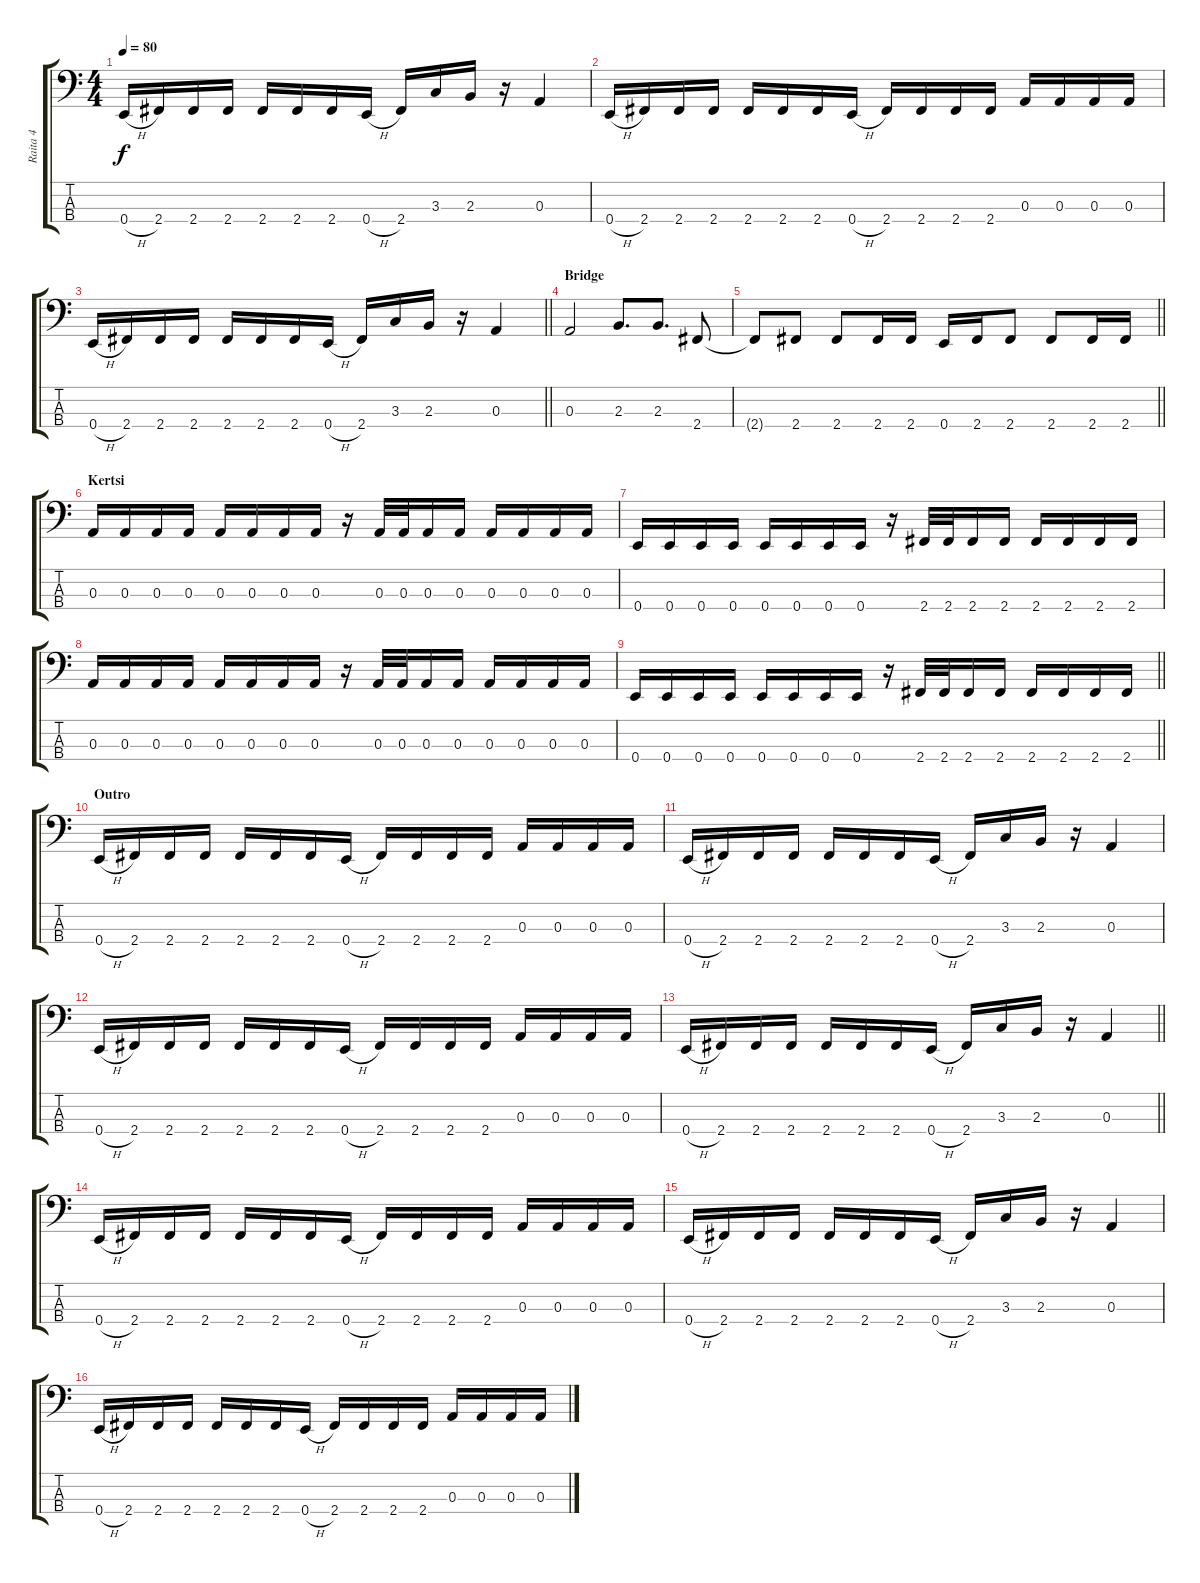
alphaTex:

\track ("Raita 4" "Raita 4") {instrument electricbasspick}
\staff {score tabs}
\tuning (G2 D2 A1 E1) {hide}
\ts (4 4)
\tempo 80
\clef f4
\ks c
0.4{h}.16{dy f} 2.4.16 2.4.16 2.4.16 2.4.16 2.4.16 2.4.16 0.4{h}.16 2.4.16 3.3.16 2.3.16 r.16 0.3.4 |
0.4{h}.16 2.4.16 2.4.16 2.4.16 2.4.16 2.4.16 2.4.16 0.4{h}.16 2.4.16 2.4.16 2.4.16 2.4.16 0.3.16 0.3.16 0.3.16 0.3.16 |
\barLineRight lightlight
0.4{h}.16 2.4.16 2.4.16 2.4.16 2.4.16 2.4.16 2.4.16 0.4{h}.16 2.4.16 3.3.16 2.3.16 r.16 0.3.4 |
\section ("" "Bridge")
0.3.2 2.3.8{d} 2.3.8{d} 2.4.8 |
\barLineRight lightlight
2.4{t}.8 2.4.8 2.4.8 2.4.16 2.4.16 0.4.16 2.4.16 2.4.8 2.4.8 2.4.16 2.4.16 |
\section ("" "Kertsi")
0.3.16 0.3.16 0.3.16 0.3.16 0.3.16 0.3.16 0.3.16 0.3.16 r.16 0.3.32 0.3.32 0.3.16 0.3.16 0.3.16 0.3.16 0.3.16 0.3.16 |
0.4.16 0.4.16 0.4.16 0.4.16 0.4.16 0.4.16 0.4.16 0.4.16 r.16 2.4.32 2.4.32 2.4.16 2.4.16 2.4.16 2.4.16 2.4.16 2.4.16 |
0.3.16 0.3.16 0.3.16 0.3.16 0.3.16 0.3.16 0.3.16 0.3.16 r.16 0.3.32 0.3.32 0.3.16 0.3.16 0.3.16 0.3.16 0.3.16 0.3.16 |
\barLineRight lightlight
0.4.16 0.4.16 0.4.16 0.4.16 0.4.16 0.4.16 0.4.16 0.4.16 r.16 2.4.32 2.4.32 2.4.16 2.4.16 2.4.16 2.4.16 2.4.16 2.4.16 |
\section ("" "Outro")
0.4{h}.16 2.4.16 2.4.16 2.4.16 2.4.16 2.4.16 2.4.16 0.4{h}.16 2.4.16 2.4.16 2.4.16 2.4.16 0.3.16 0.3.16 0.3.16 0.3.16 |
0.4{h}.16 2.4.16 2.4.16 2.4.16 2.4.16 2.4.16 2.4.16 0.4{h}.16 2.4.16 3.3.16 2.3.16 r.16 0.3.4 |
0.4{h}.16 2.4.16 2.4.16 2.4.16 2.4.16 2.4.16 2.4.16 0.4{h}.16 2.4.16 2.4.16 2.4.16 2.4.16 0.3.16 0.3.16 0.3.16 0.3.16 |
\barLineRight lightlight
0.4{h}.16 2.4.16 2.4.16 2.4.16 2.4.16 2.4.16 2.4.16 0.4{h}.16 2.4.16 3.3.16 2.3.16 r.16 0.3.4 |
0.4{h}.16 2.4.16 2.4.16 2.4.16 2.4.16 2.4.16 2.4.16 0.4{h}.16 2.4.16 2.4.16 2.4.16 2.4.16 0.3.16 0.3.16 0.3.16 0.3.16 |
0.4{h}.16 2.4.16 2.4.16 2.4.16 2.4.16 2.4.16 2.4.16 0.4{h}.16 2.4.16 3.3.16 2.3.16 r.16 0.3.4 |
0.4{h}.16 2.4.16 2.4.16 2.4.16 2.4.16 2.4.16 2.4.16 0.4{h}.16 2.4.16 2.4.16 2.4.16 2.4.16 0.3.16 0.3.16 0.3.16 0.3.16
